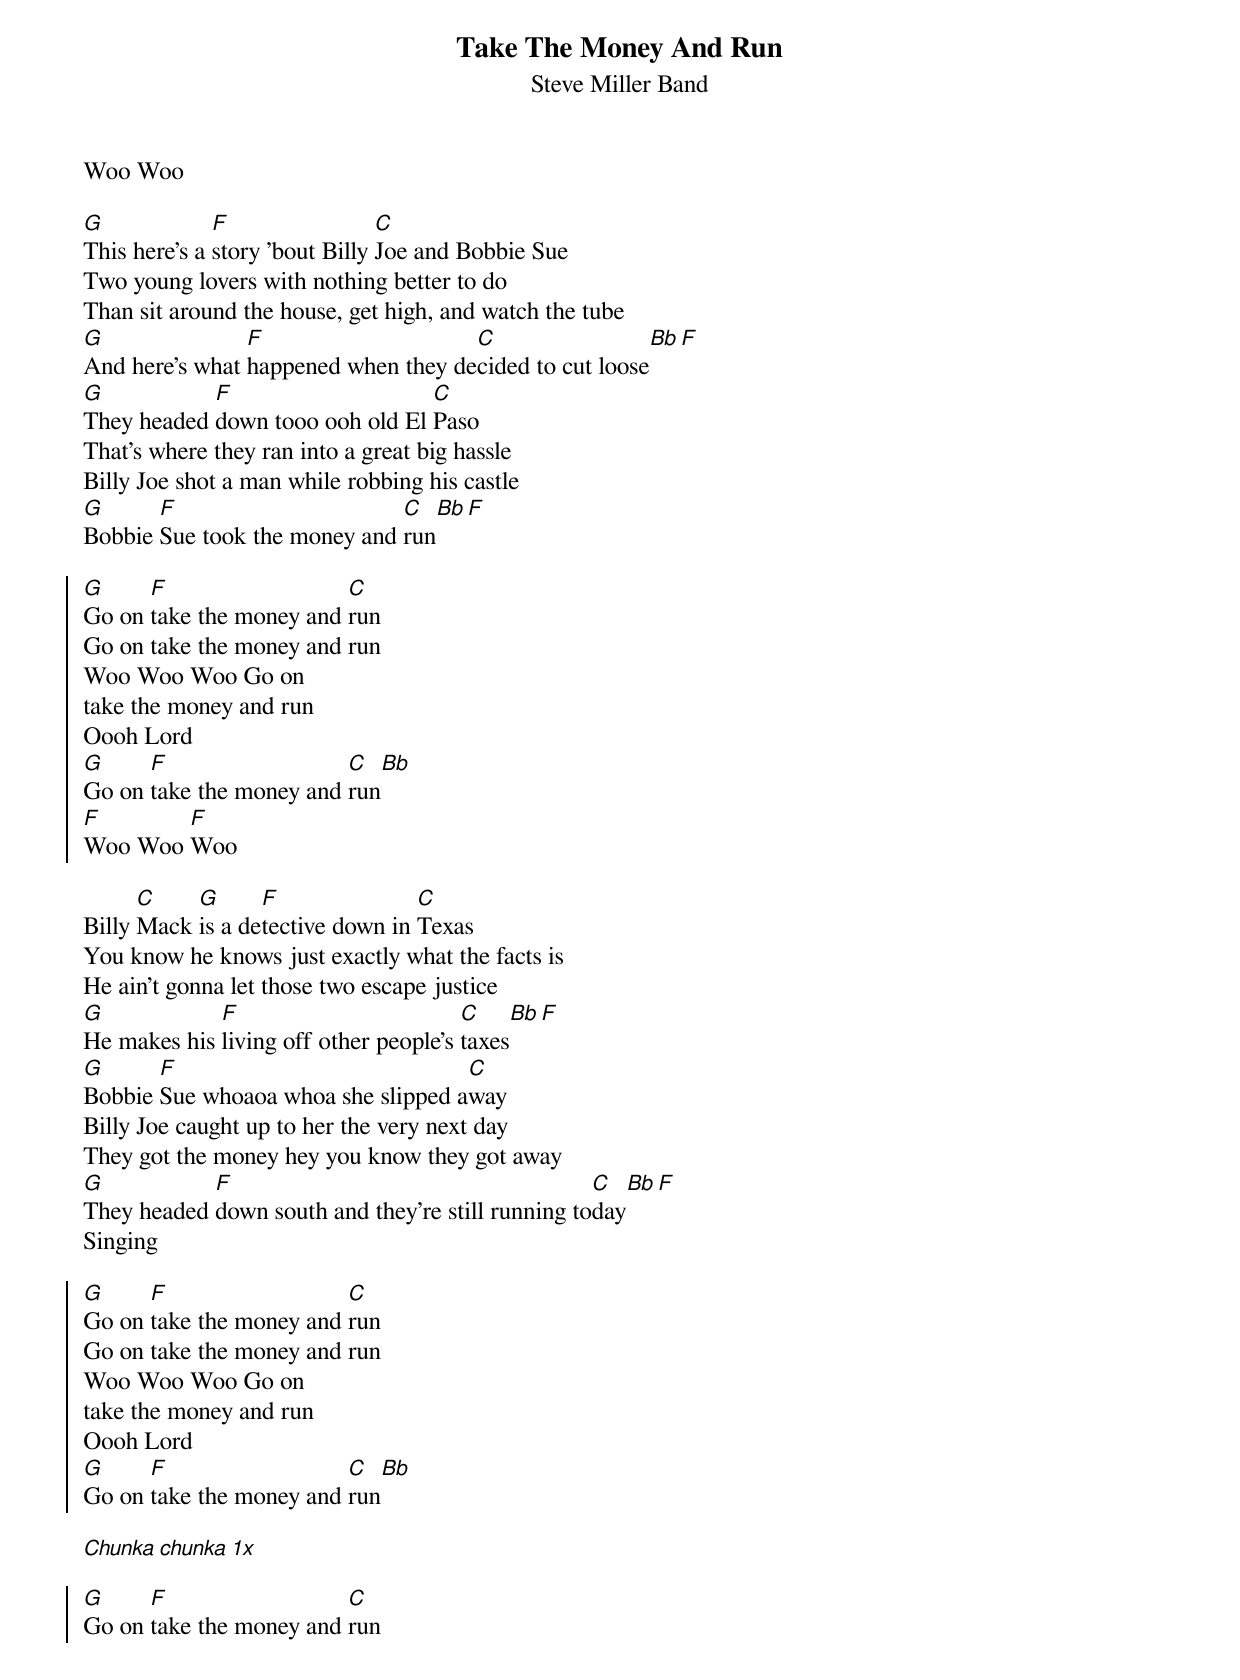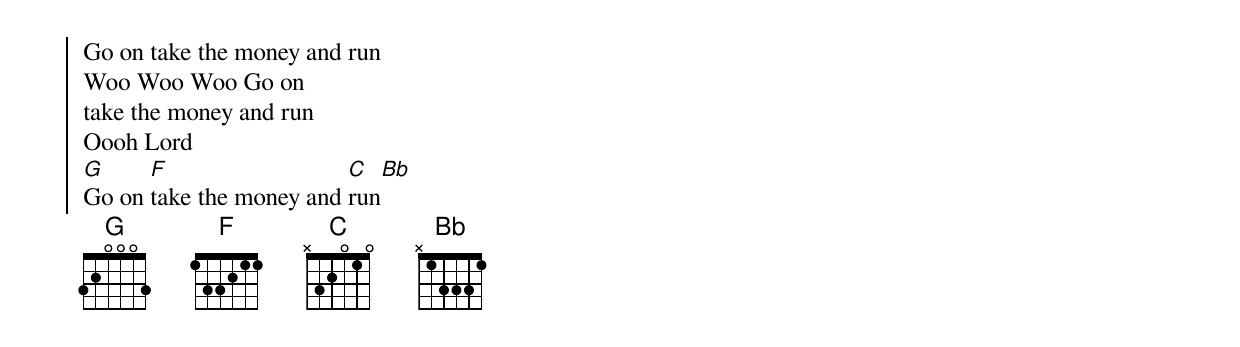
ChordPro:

{t: Take The Money And Run}
{st: Steve Miller Band}
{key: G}

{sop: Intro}
Woo Woo
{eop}

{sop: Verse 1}
[G]This here's a [F]story 'bout Billy [C]Joe and Bobbie Sue
Two young lovers with nothing better to do
Than sit around the house, get high, and watch the tube
[G]And here's what [F]happened when they de[C]cided to cut loose[Bb][F]
[G]They headed [F]down tooo ooh old El [C]Paso
That's where they ran into a great big hassle
Billy Joe shot a man while robbing his castle
[G]Bobbie [F]Sue took the money and [C]run[Bb][F]
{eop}

{soc}
[G]Go on [F]take the money and [C]run
Go on take the money and run
Woo Woo Woo Go on
take the money and run
Oooh Lord
[G]Go on [F]take the money and [C]run[Bb]
[F]Woo Woo [F]Woo
{eoc}

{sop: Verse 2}
Billy [C]Mack [G]is a de[F]tective down in [C]Texas
You know he knows just exactly what the facts is
He ain't gonna let those two escape justice
[G]He makes his [F]living off other people's [C]taxes[Bb][F]
[G]Bobbie [F]Sue whoaoa whoa she slipped a[C]way
Billy Joe caught up to her the very next day
They got the money hey you know they got away
[G]They headed [F]down south and they're still running to[C]day[Bb][F]
Singing
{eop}

{soc}
[G]Go on [F]take the money and [C]run
Go on take the money and run
Woo Woo Woo Go on
take the money and run
Oooh Lord
[G]Go on [F]take the money and [C]run[Bb]
{eoc}

[Chunka chunka 1x]

{soc}
[G]Go on [F]take the money and [C]run
Go on take the money and run
Woo Woo Woo Go on
take the money and run
Oooh Lord
[G]Go on [F]take the money and [C]run[Bb]
{eoc}
